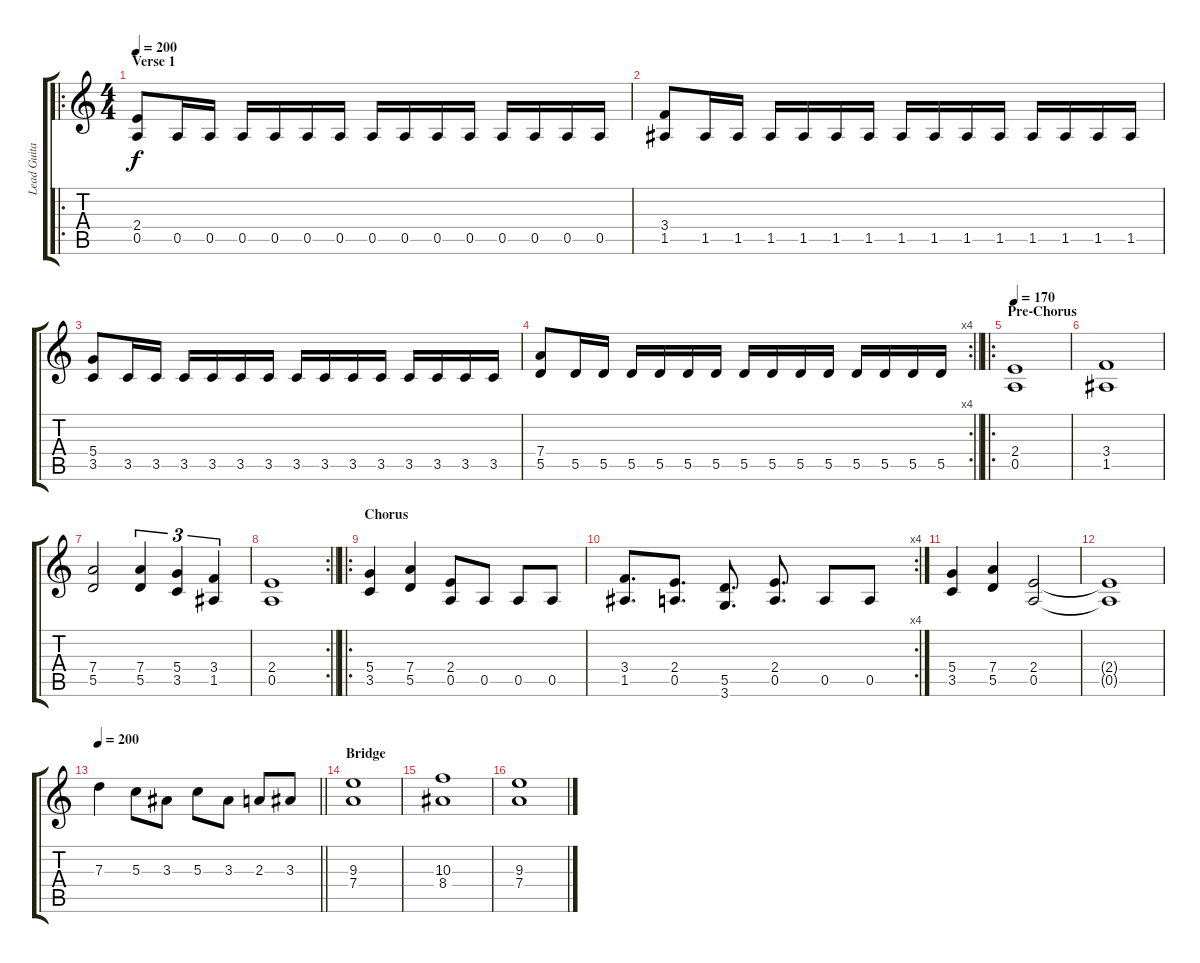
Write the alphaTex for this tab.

\track ("Lead Guitar" "Lead Guita") {instrument distortionguitar}
\staff {score tabs}
\tuning (E4 B3 G3 D3 A2 E2) {hide}
\ro
\ts (4 4)
\section ("" "Verse 1")
\tempo 200
\clef g2
\ks c
(2.4 0.5).8{dy f} 0.5.16 0.5.16 0.5.16 0.5.16 0.5.16 0.5.16 0.5.16 0.5.16 0.5.16 0.5.16 0.5.16 0.5.16 0.5.16 0.5.16 |
(3.4 1.5).8 1.5.16 1.5.16 1.5.16 1.5.16 1.5.16 1.5.16 1.5.16 1.5.16 1.5.16 1.5.16 1.5.16 1.5.16 1.5.16 1.5.16 |
(5.4 3.5).8 3.5.16 3.5.16 3.5.16 3.5.16 3.5.16 3.5.16 3.5.16 3.5.16 3.5.16 3.5.16 3.5.16 3.5.16 3.5.16 3.5.16 |
\rc 4
\barLineRight lightlight
(7.4 5.5).8 5.5.16 5.5.16 5.5.16 5.5.16 5.5.16 5.5.16 5.5.16 5.5.16 5.5.16 5.5.16 5.5.16 5.5.16 5.5.16 5.5.16 |
\ro
\section ("" "Pre-Chorus")
\tempo 170
(2.4 0.5).1 |
(3.4 1.5).1 |
(7.4 5.5).2 (7.4 5.5).4{tu (3 2)} (5.4 3.5).4{tu (3 2)} (3.4 1.5).4{tu (3 2)} |
\rc 2
\barLineRight lightlight
(2.4 0.5).1 |
\ro
\section ("" "Chorus")
(5.4 3.5).4 (7.4 5.5).4 (2.4 0.5).8 0.5.8 0.5.8 0.5.8 |
\rc 4
(3.4 1.5).8{d} (2.4 0.5).8{d} (5.5 3.6).8{d} (2.4 0.5).8{d} 0.5.8 0.5.8 |
(5.4 3.5).4 (7.4 5.5).4 (2.4 0.5).2 |
(2.4{t} 0.5{t}).1 |
\tempo 200
\barLineRight lightlight
7.3.4 5.3.8 3.3.8 5.3.8 3.3.8 2.3.8 3.3.8 |
\section ("" "Bridge")
(9.3 7.4).1 |
(10.3 8.4).1 |
(9.3 7.4).1
